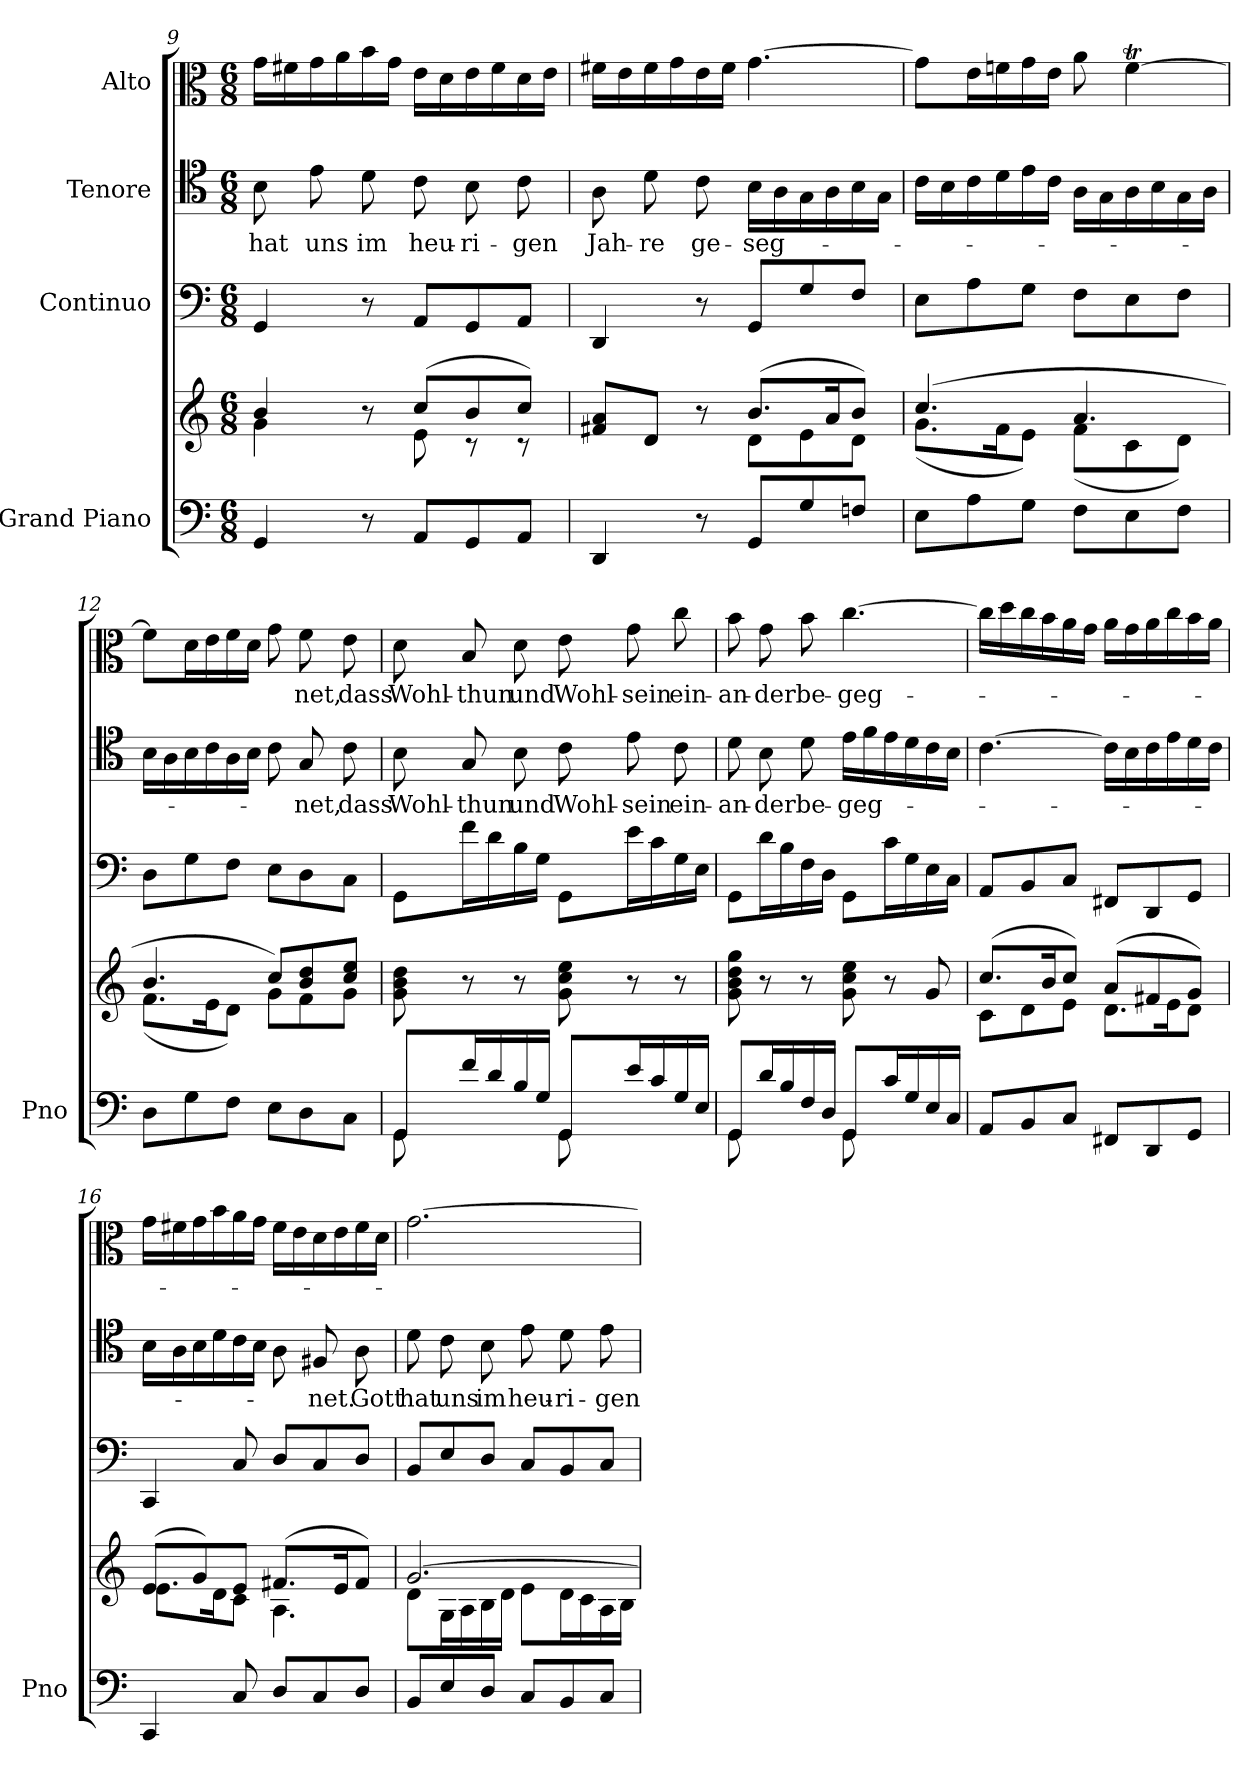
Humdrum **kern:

**kern	**kern	**kern	**kern	**text	**kern	**text
*part4	*part4	*part3	*part2	*part2	*part1	*part1
*staff5	*staff4	*staff3	*staff2	*staff2	*staff1	*staff1
*I"Grand Piano	*	*I"Continuo	*I"Tenore	*	*I"Alto	*
*I'Pno	*	*	*	*	*	*
*clefF4	*clefG2	*clefF4	*clefC4	*	*clefC3	*
*k[]	*k[]	*k[]	*k[]	*	*k[]	*
*M6/8	*M6/8	*M6/8	*M6/8	*	*M6/8	*
=9	=9	=9	=9	=9	=9	=9
*	*^	*	*	*	*	*
!	!	!	!	!	!LO:LY:b	!	!
4GG/	4b/	4g\	4GG/	8B\	hat	16g\LL	.
.	.	.	.	.	.	16f#X\	.
!	!	!	!	!	!LO:LY:b	!	!
.	.	.	.	8e\	uns	16g\	.
.	.	.	.	.	.	16a\	.
!	!	!	!	!	!LO:LY:b	!	!
8r	8r	8ryy	8r	8d\	im	16b\	.
.	.	.	.	.	.	16g\JJ	.
!	!	!	!	!	!LO:LY:b	!	!
8AA/L	(8cc/L	8e\	8AA/L	8c\	heu-	16e\LL	.
.	.	.	.	.	.	16d\	.
!	!	!	!	!	!LO:LY:b	!	!
8GG/	8b/	8r	8GG/	8B\	-ri-	16e\	.
.	.	.	.	.	.	16f#\	.
!	!	!	!	!	!LO:LY:b	!	!
8AA/J	8cc/J)	8r	8AA/J	8c\	-gen	16d\	.
.	.	.	.	.	.	16e\JJ	.
=10	=10	=10	=10	=10	=10	=10	=10
!	!	!	!	!	!LO:LY:b	!	!
4DD/	8f#X/ 8a/L	4.ryy	4DD/	8A\	Jah-	16f#X\LL	.
.	.	.	.	.	.	16e\	.
!	!	!	!	!	!LO:LY:b	!	!
.	8d/J	.	.	8d\	-re	16f#\	.
.	.	.	.	.	.	16g\	.
!	!	!	!	!	!LO:LY:b	!	!
8r	8r	.	8r	8c\	ge-	16e\	.
.	.	.	.	.	.	16f#\JJ	.
!	!	!	!	!	!LO:LY:b	!	!
8GG/L	(8.b/L	8d\L	8GG/L	16B\LL	-seg-	[4.g\	.
.	.	.	.	16A\	.	.	.
8G/	.	8e\	8G/	16G\	.	.	.
.	16a/K	.	.	16A\	.	.	.
8Fn/J	8b/J)	8d\J	8F/J	16B\	.	.	.
.	.	.	.	16G\JJ	.	.	.
=11	=11	=11	=11	=11	=11	=11	=11
8E\L	(4.cc/	(8.g\L	8E\L	16c\LL	.	8g\L]	.
.	.	.	.	16B\	.	.	.
8A\	.	.	8A\	16c\	.	16e\L	.
.	.	16f\K	.	16d\	.	16fn\	.
8G\J	.	8e\J)	8G\J	16e\	.	16g\	.
.	.	.	.	16c\JJ	.	16e\JJ	.
8F\L	4.a/	(8f\L	8F\L	16A\LL	.	8a\	.
.	.	.	.	16G\	.	.	.
8E\	.	8c\	8E\	16A\	.	[4fT\	.
.	.	.	.	16B\	.	.	.
8F\J	.	8d\J)	8F\J	16G\	.	.	.
.	.	.	.	16A\JJ	.	.	.
=12	=12	=12	=12	=12	=12	=12	=12
8D\L	4.b/	(8.f\L	8D\L	16B\LL	.	8f\L]	.
.	.	.	.	16A\	.	.	.
8G\	.	.	8G\	16B\	.	16d\L	.
.	.	16e\K	.	16c\	.	16e\	.
8F\J	.	8d\J)	8F\J	16A\	.	16f\	.
.	.	.	.	16B\JJ	.	16d\JJ	.
8E\L	8cc/L)	8g\L	8E\L	8c\	.	8g\	.
!	!	!	!	!	!LO:LY:b	!	!LO:LY:b
8D\	8b/ 8dd/	8f\	8D\	8G/	net,	8f\	-net,
!	!	!	!	!	!LO:LY:b	!	!LO:LY:b
8C\J	8cc/ 8ee/J	8g\J	8C\J	8c\	dass	8e\	dass
!!LO:LB:g=z
=13	=13	=13	=13	=13	=13	=13	=13
*^	*	*	*	*	*	*	*
!	!	!	!	!	!	!LO:LY:b	!	!LO:LY:b
*	*	*v	*v	*	*	*	*	*
8GG/L	8GG\	8g\ 8b\ 8dd\	8GG\L	8B\	Wohl-	8d\	Wohl-
!	!	!	!	!	!LO:LY:b	!	!LO:LY:b
16f/L	4ryy	8r	16f\L	8G/	-thun	8B/	-thun
16d/	.	.	16d\	.	.	.	.
!	!	!	!	!	!LO:LY:b	!	!LO:LY:b
16B/	.	8r	16B\	8B\	und	8d\	und
16G/JJ	.	.	16G\JJ	.	.	.	.
!	!	!	!	!	!LO:LY:b	!	!LO:LY:b
8GG/L	8GG\	8g\ 8cc\ 8ee\	8GG\L	8c\	Wohl-	8e\	Wohl-
!	!	!	!	!	!LO:LY:b	!	!LO:LY:b
16e/L	4ryy	8r	16e\L	8e\	-sein	8g\	-sein
16c/	.	.	16c\	.	.	.	.
!	!	!	!	!	!LO:LY:b	!	!LO:LY:b
16G/	.	8r	16G\	8c\	ein-	8cc\	ein-
16E/JJ	.	.	16E\JJ	.	.	.	.
=14	=14	=14	=14	=14	=14	=14	=14
!	!	!	!	!	!LO:LY:b	!	!LO:LY:b
8GG/L	8GG\	8g\ 8b\ 8dd\ 8gg\	8GG\L	8d\	-an-	8b\	-an-
!	!	!	!	!	!LO:LY:b	!	!LO:LY:b
16d/L	4ryy	8r	16d\L	8B\	-der	8g\	-der
16B/	.	.	16B\	.	.	.	.
!	!	!	!	!	!LO:LY:b	!	!LO:LY:b
16F/	.	8r	16F\	8d\	be-	8b\	be-
16D/JJ	.	.	16D\JJ	.	.	.	.
!	!	!	!	!	!LO:LY:b	!	!LO:LY:b
8GG/L	8GG\	8g\ 8cc\ 8ee\	8GG\L	16e\LL	-geg-	[4.cc\	-geg-
.	.	.	.	16f\	.	.	.
16c/L	4ryy	8r	16c\L	16e\	.	.	.
16G/	.	.	16G\	16d\	.	.	.
16E/	.	8g/	16E\	16c\	.	.	.
16C/JJ	.	.	16C\JJ	16B\JJ	.	.	.
*v	*v	*	*	*	*	*	*
=15	=15	=15	=15	=15	=15	=15
*	*^	*	*	*	*	*
8AA/L	(8.cc/L	8c\L	8AA/L	[4.c\	.	16cc\LL]	.
.	.	.	.	.	.	16dd\	.
8BB/	.	8d\	8BB/	.	.	16cc\	.
.	16b/K	.	.	.	.	16b\	.
8C/J	8cc/J)	8e\J	8C/J	.	.	16a\	.
.	.	.	.	.	.	16g\JJ	.
8FF#X/L	(8a/L	8.d\L	8FF#X/L	16c\LL]	.	16a\LL	.
.	.	.	.	16B\	.	16g\	.
8DD/	8f#X/	.	8DD/	16c\	.	16a\	.
.	.	16e\K	.	16e\	.	16cc\	.
8GG/J	8g/J)	8d\J	8GG/J	16d\	.	16b\	.
.	.	.	.	16c\JJ	.	16a\JJ	.
=16	=16	=16	=16	=16	=16	=16	=16
4CC/	(8e/L	8.e\L	4CC/	16B\LL	.	16g\LL	.
.	.	.	.	16A\	.	16f#X\	.
.	8g/)	.	.	16B\	.	16g\	.
.	.	16d\K	.	16d\	.	16b\	.
8C/	8e/J	8c\J	8C/	16c\	.	16a\	.
.	.	.	.	16B\JJ	.	16g\JJ	.
8D/L	(8.f#X/L	4.A\	8D/L	8A\	.	16f#\LL	.
.	.	.	.	.	.	16e\	.
!	!	!	!	!	!LO:LY:b	!	!
8C/	.	.	8C/	8F#X/	-net.	16d\	.
.	16e/K	.	.	.	.	16e\	.
!	!	!	!	!	!LO:LY:b	!	!
8D/J	8f#/J)	.	8D/J	8A\	Gott	16f#\	.
.	.	.	.	.	.	16d\JJ	.
=17	=17	=17	=17	=17	=17	=17	=17
!	!	!	!	!	!LO:LY:b	!	!
8BB/L	[2.g/	8d\L	8BB/L	8d\	hat	[2.g\	.
!	!	!	!	!	!LO:LY:b	!	!
8E/	.	16G\L	8E/	8c\	uns	.	.
.	.	16A\	.	.	.	.	.
!	!	!	!	!	!LO:LY:b	!	!
8D/J	.	16B\	8D/J	8B\	im	.	.
.	.	16d\JJ	.	.	.	.	.
!	!	!	!	!	!LO:LY:b	!	!
8C/L	.	8e\L	8C/L	8e\	heu-	.	.
!	!	!	!	!	!LO:LY:b	!	!
8BB/	.	16d\L	8BB/	8d\	-ri-	.	.
.	.	16c\	.	.	.	.	.
!	!	!	!	!	!LO:LY:b	!	!
8C/J	.	16A\	8C/J	8e\	-gen	.	.
.	.	16B\JJ	.	.	.	.	.
*	*v	*v	*	*	*	*	*
=	=	=	=	=	=	=
*-	*-	*-	*-	*-	*-	*-
